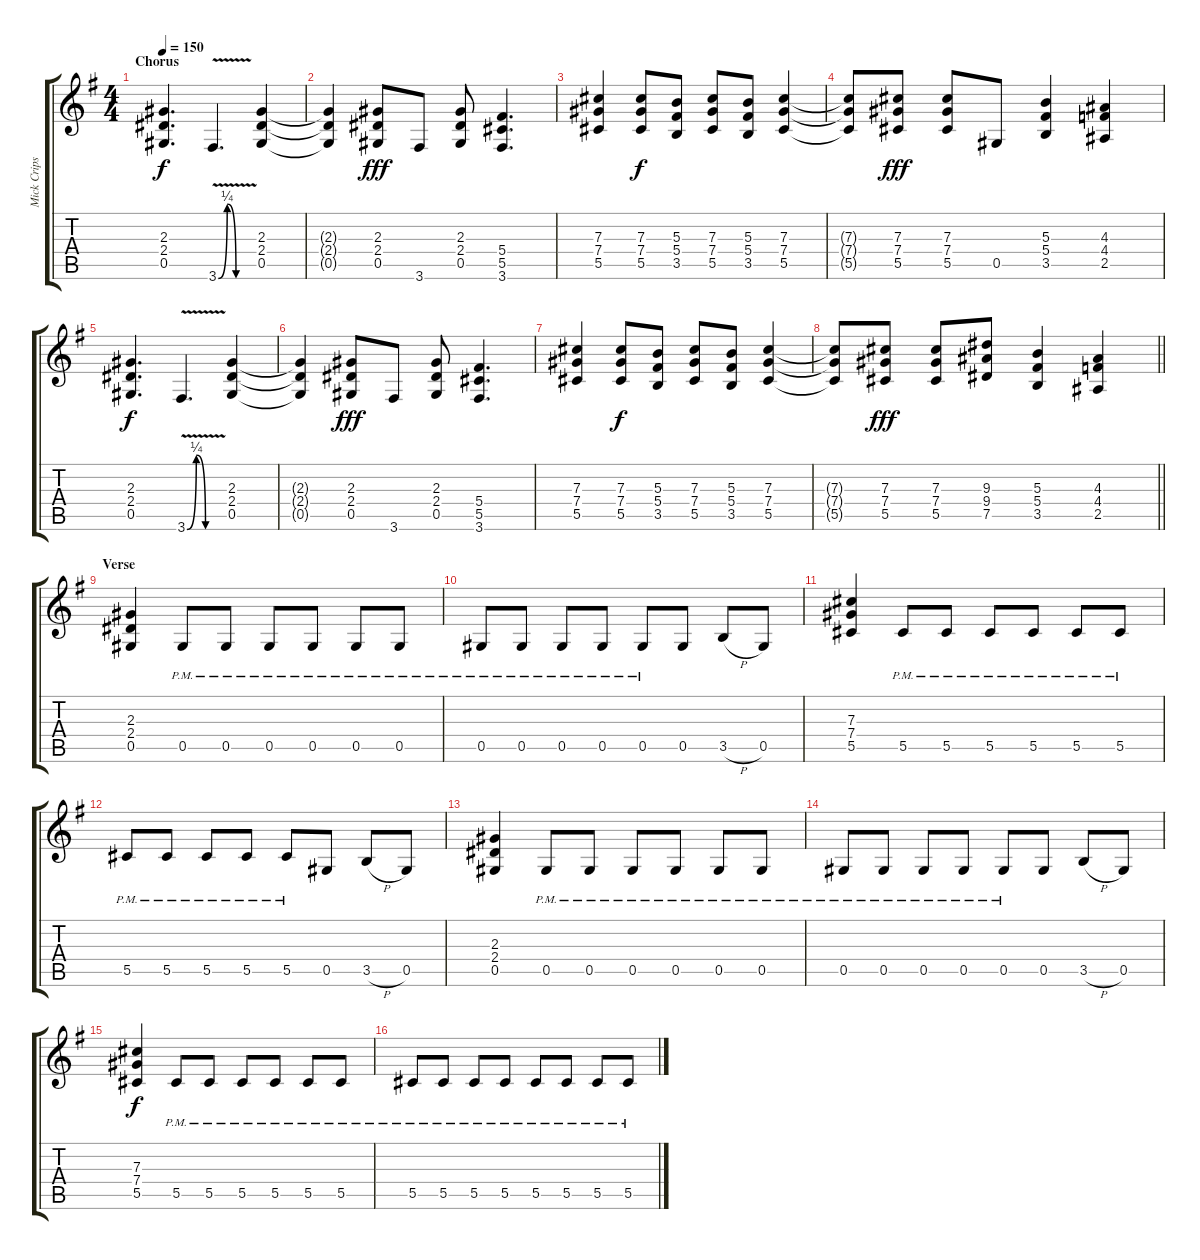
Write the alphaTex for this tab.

\track ("Mick Crips - Rhytm Guitar" "Mick Crips") {instrument overdrivenguitar}
\staff {score tabs}
\tuning (Eb4 Bb3 Gb3 Db3 Ab2 Eb2) {hide}
\ts (4 4)
\section ("" "Chorus")
\tempo 150
\clef g2
\ks g
(2.3 2.4 0.5).4{d dy f} 3.6{be (custom 0 0 15 1 30 0 60 0) v}.4{d} (2.3 2.4 0.5).4 |
(2.3{t} 2.4{t} 0.5{t}).4 (2.3 2.4 0.5).8{dy fff} 3.6.8 (2.3 2.4 0.5).8 (5.4 5.5 3.6).4{d} |
(7.3 7.4 5.5).4 (7.3 7.4 5.5).8{dy f} (5.3 5.4 3.5).8 (7.3 7.4 5.5).8 (5.3 5.4 3.5).8 (7.3 7.4 5.5).4 |
(7.3{t} 7.4{t} 5.5{t}).8 (7.3 7.4 5.5).8{dy fff} (7.3 7.4 5.5).8 0.5.8 (5.3 5.4 3.5).4 (4.3 4.4 2.5).4 |
(2.3 2.4 0.5).4{d dy f} 3.6{be (custom 0 0 15 1 30 0 60 0) v}.4{d} (2.3 2.4 0.5).4 |
(2.3{t} 2.4{t} 0.5{t}).4 (2.3 2.4 0.5).8{dy fff} 3.6.8 (2.3 2.4 0.5).8 (5.4 5.5 3.6).4{d} |
(7.3 7.4 5.5).4 (7.3 7.4 5.5).8{dy f} (5.3 5.4 3.5).8 (7.3 7.4 5.5).8 (5.3 5.4 3.5).8 (7.3 7.4 5.5).4 |
\barLineRight lightlight
(7.3{t} 7.4{t} 5.5{t}).8 (7.3 7.4 5.5).8{dy fff} (7.3 7.4 5.5).8 (9.3 9.4 7.5).8 (5.3 5.4 3.5).4 (4.3 4.4 2.5).4 |
\section ("" "Verse")
(2.3 2.4 0.5).4 0.5{pm}.8 0.5{pm}.8 0.5{pm}.8 0.5{pm}.8 0.5{pm}.8 0.5{pm}.8 |
0.5{pm}.8 0.5{pm}.8 0.5{pm}.8 0.5{pm}.8 0.5{pm}.8 0.5.8 3.5{h}.8 0.5.8 |
(7.3 7.4 5.5).4 5.5{pm}.8 5.5{pm}.8 5.5{pm}.8 5.5{pm}.8 5.5{pm}.8 5.5{pm}.8 |
5.5{pm}.8 5.5{pm}.8 5.5{pm}.8 5.5{pm}.8 5.5{pm}.8 0.5.8 3.5{h}.8 0.5.8 |
(2.3 2.4 0.5).4 0.5{pm}.8 0.5{pm}.8 0.5{pm}.8 0.5{pm}.8 0.5{pm}.8 0.5{pm}.8 |
0.5{pm}.8 0.5{pm}.8 0.5{pm}.8 0.5{pm}.8 0.5{pm}.8 0.5.8 3.5{h}.8 0.5.8 |
(7.3 7.4 5.5).4{dy f} 5.5{pm}.8 5.5{pm}.8 5.5{pm}.8 5.5{pm}.8 5.5{pm}.8 5.5{pm}.8 |
5.5{pm}.8 5.5{pm}.8 5.5{pm}.8 5.5{pm}.8 5.5{pm}.8 5.5{pm}.8 5.5{pm}.8 5.5{pm}.8
